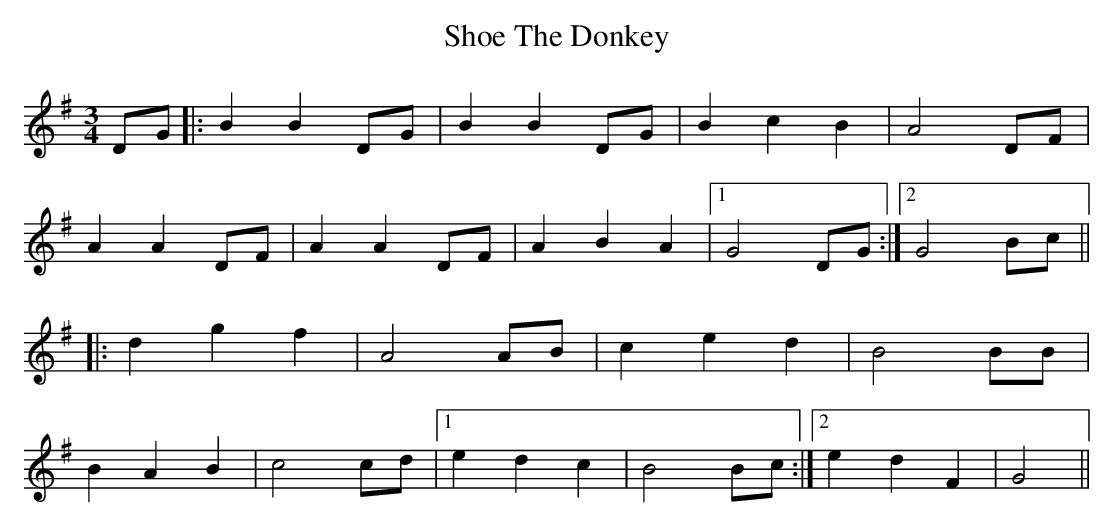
X:1
T: Shoe The Donkey
M: 3/4
L: 1/8
K: Gmaj
DG|:B2 B2 DG|B2 B2 DG|B2 c2 B2|A4 DF|
A2 A2 DF|A2 A2 DF|A2 B2 A2|1 G4 DG:|2 G4 Bc||
|:d2 g2 f2|A4 AB|c2 e2 d2|B4 BB|
B2 A2 B2|c4 cd|1 e2 d2 c2|B4 Bc:|2 e2 d2 F2|G4||
